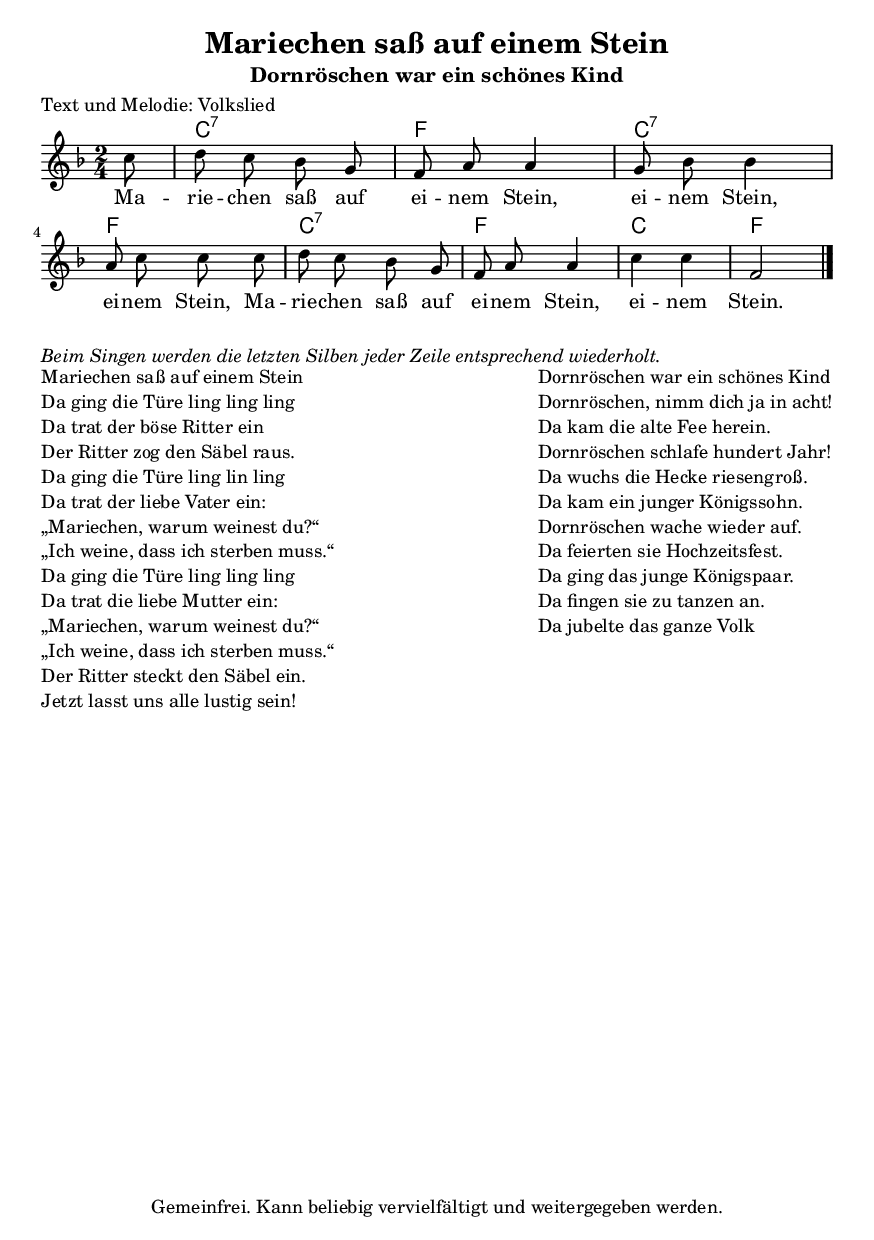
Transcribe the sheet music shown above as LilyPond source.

\version "2.12.2"

#(set-global-staff-size 16)

\include "deutsch.ly"
\include "default.ly"

\header {
  title = "Mariechen saß auf einem Stein"
  subtitle = "Dornröschen war ein schönes Kind"
  poet = "Text und Melodie: Volkslied"
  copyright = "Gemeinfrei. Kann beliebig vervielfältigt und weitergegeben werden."
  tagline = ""
}

global = {
  \key f \major
  \time 2/4
  \autoBeamOff
}

harmonies = \chordmode {
  \germanChords
  \partial 8 s8 | c2:7 | f | c:7 | f | c:7 | f2 | c | f | \bar "|."
}

melody = \relative d' {
  \partial 8 c'8 | d c b g | f a a4 | 
  g8 b b4 | \break a8 c c c |
  d c b g | f a a4 | c4 c | f,2 |
}

text = \lyricmode {
  Ma -- rie -- chen saß auf ei -- nem Stein, ei -- nem Stein,
  ei -- nem Stein, Ma -- rie -- chen saß auf ei -- nem Stein, ei -- nem Stein.
}

\score {
  <<
    \new ChordNames { \harmonies }
    \new Voice = "melody" { \global \melody }
    \new Lyrics \lyricsto "melody" \text
  >>
  \layout {
    indent = #0 % Einzug beim ersten System auf 0 setzen
  }
  % \midi {}
}

\markup {
  \italic {
    \column {
      "Beim Singen werden die letzten Silben jeder Zeile entsprechend wiederholt."
    }
  }
}

\markup {
  \fill-line {
    \column {
      "Mariechen saß auf einem Stein"
      "Da ging die Türe ling ling ling"
      "Da trat der böse Ritter ein"
      "Der Ritter zog den Säbel raus."
      "Da ging die Türe ling lin ling"
      "Da trat der liebe Vater ein:"
      "„Mariechen, warum weinest du?“"
      "„Ich weine, dass ich sterben muss.“"
      "Da ging die Türe ling ling ling"
      "Da trat die liebe Mutter ein:"
      "„Mariechen, warum weinest du?“"
      "„Ich weine, dass ich sterben muss.“"
      "Der Ritter steckt den Säbel ein."
      "Jetzt lasst uns alle lustig sein!"

    }
    \column {
      "Dornröschen war ein schönes Kind"
      "Dornröschen, nimm dich ja in acht!"
      "Da kam die alte Fee herein."
      "Dornröschen schlafe hundert Jahr!"
      "Da wuchs die Hecke riesengroß."
      "Da kam ein junger Königssohn."
      "Dornröschen wache wieder auf."
      "Da feierten sie Hochzeitsfest."
      "Da ging das junge Königspaar."
      "Da fingen sie zu tanzen an."
      "Da jubelte das ganze Volk"
    }
  }
}

 % some settings % vim: sw=2 et
